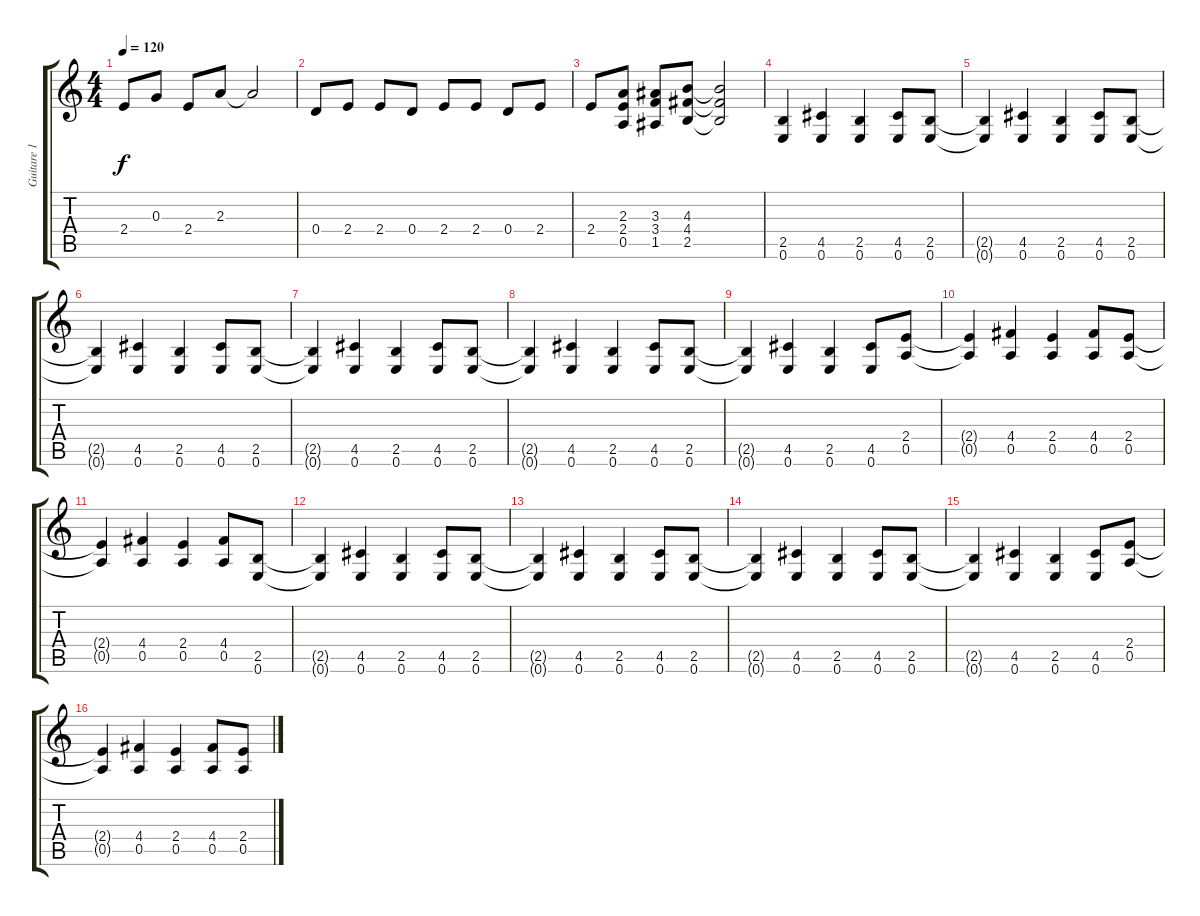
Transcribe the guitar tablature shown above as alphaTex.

\track ("Guitare 1" "Guitare 1") {instrument electricguitarclean}
\staff {score tabs}
\tuning (E4 B3 G3 D3 A2 E2) {hide}
\ts (4 4)
\tempo 120
\clef g2
\ks c
2.4.8{dy f} 0.3.8 2.4.8 2.3.8 2.3{t}.2 |
0.4.8 2.4.8 2.4.8 0.4.8 2.4.8 2.4.8 0.4.8 2.4.8 |
2.4.8 (2.3 2.4 0.5).8 (3.3 3.4 1.5).8 (4.3 4.4 2.5).8 (4.3{t} 4.4{t} 2.5{t}).2 |
(2.5 0.6).4 (4.5 0.6).4 (2.5 0.6).4 (4.5 0.6).8 (2.5 0.6).8 |
(2.5{t} 0.6{t}).4 (4.5 0.6).4 (2.5 0.6).4 (4.5 0.6).8 (2.5 0.6).8 |
(2.5{t} 0.6{t}).4 (4.5 0.6).4 (2.5 0.6).4 (4.5 0.6).8 (2.5 0.6).8 |
(2.5{t} 0.6{t}).4 (4.5 0.6).4 (2.5 0.6).4 (4.5 0.6).8 (2.5 0.6).8 |
(2.5{t} 0.6{t}).4 (4.5 0.6).4 (2.5 0.6).4 (4.5 0.6).8 (2.5 0.6).8 |
(2.5{t} 0.6{t}).4 (4.5 0.6).4 (2.5 0.6).4 (4.5 0.6).8 (2.4 0.5).8 |
(2.4{t} 0.5{t}).4 (4.4 0.5).4 (2.4 0.5).4 (4.4 0.5).8 (2.4 0.5).8 |
(2.4{t} 0.5{t}).4 (4.4 0.5).4 (2.4 0.5).4 (4.4 0.5).8 (2.5 0.6).8 |
(2.5{t} 0.6{t}).4 (4.5 0.6).4 (2.5 0.6).4 (4.5 0.6).8 (2.5 0.6).8 |
(2.5{t} 0.6{t}).4 (4.5 0.6).4 (2.5 0.6).4 (4.5 0.6).8 (2.5 0.6).8 |
(2.5{t} 0.6{t}).4 (4.5 0.6).4 (2.5 0.6).4 (4.5 0.6).8 (2.5 0.6).8 |
(2.5{t} 0.6{t}).4 (4.5 0.6).4 (2.5 0.6).4 (4.5 0.6).8 (2.4 0.5).8 |
(2.4{t} 0.5{t}).4 (4.4 0.5).4 (2.4 0.5).4 (4.4 0.5).8 (2.4 0.5).8
